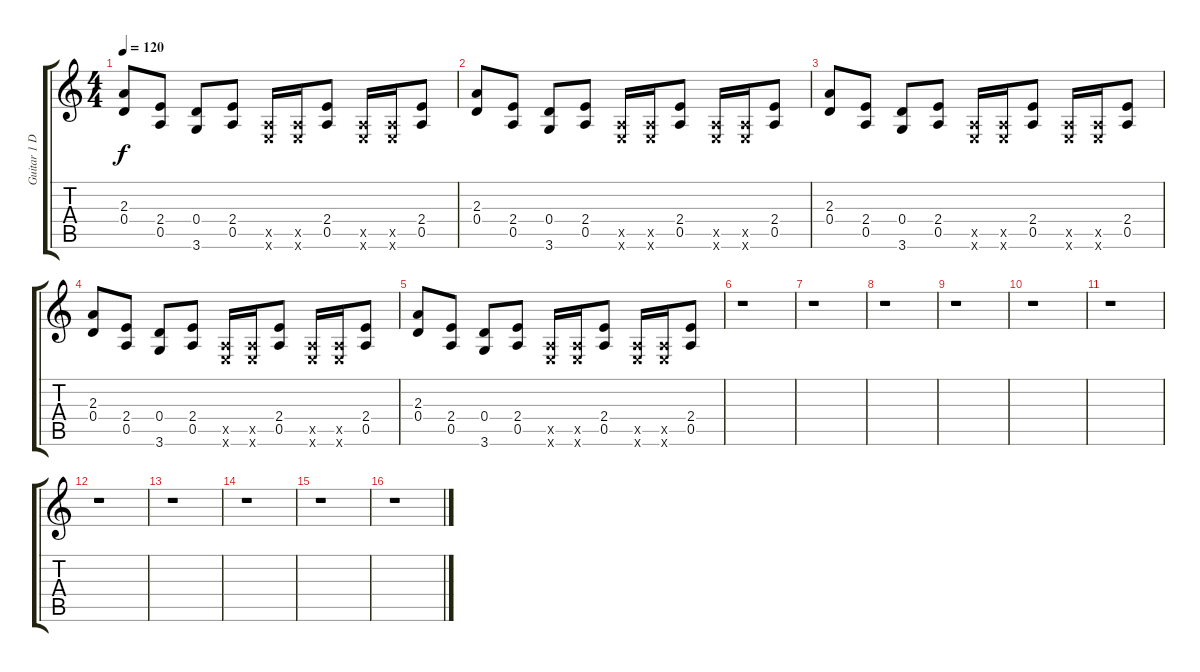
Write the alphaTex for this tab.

\track ("Guitar 1 Double" "Guitar 1 D") {instrument overdrivenguitar}
\staff {score tabs}
\tuning (E4 B3 G3 D3 A2 E2) {hide}
\ts (4 4)
\tempo 120
\clef g2
\ks c
(2.3 0.4).8{dy f} (2.4 0.5).8 (0.4 3.6).8 (2.4 0.5).8 (0.5{x} 0.6{x}).16 (0.5{x} 0.6{x}).16 (2.4 0.5).8 (0.5{x} 0.6{x}).16 (0.5{x} 0.6{x}).16 (2.4 0.5).8 |
(2.3 0.4).8 (2.4 0.5).8 (0.4 3.6).8 (2.4 0.5).8 (0.5{x} 0.6{x}).16 (0.5{x} 0.6{x}).16 (2.4 0.5).8 (0.5{x} 0.6{x}).16 (0.5{x} 0.6{x}).16 (2.4 0.5).8 |
(2.3 0.4).8 (2.4 0.5).8 (0.4 3.6).8 (2.4 0.5).8 (0.5{x} 0.6{x}).16 (0.5{x} 0.6{x}).16 (2.4 0.5).8 (0.5{x} 0.6{x}).16 (0.5{x} 0.6{x}).16 (2.4 0.5).8 |
(2.3 0.4).8 (2.4 0.5).8 (0.4 3.6).8 (2.4 0.5).8 (0.5{x} 0.6{x}).16 (0.5{x} 0.6{x}).16 (2.4 0.5).8 (0.5{x} 0.6{x}).16 (0.5{x} 0.6{x}).16 (2.4 0.5).8 |
(2.3 0.4).8 (2.4 0.5).8 (0.4 3.6).8 (2.4 0.5).8 (0.5{x} 0.6{x}).16 (0.5{x} 0.6{x}).16 (2.4 0.5).8 (0.5{x} 0.6{x}).16 (0.5{x} 0.6{x}).16 (2.4 0.5).8 |
r.1 |
r.1 |
r.1 |
r.1 |
r.1 |
r.1 |
r.1 |
r.1 |
r.1 |
r.1 |
r.1
